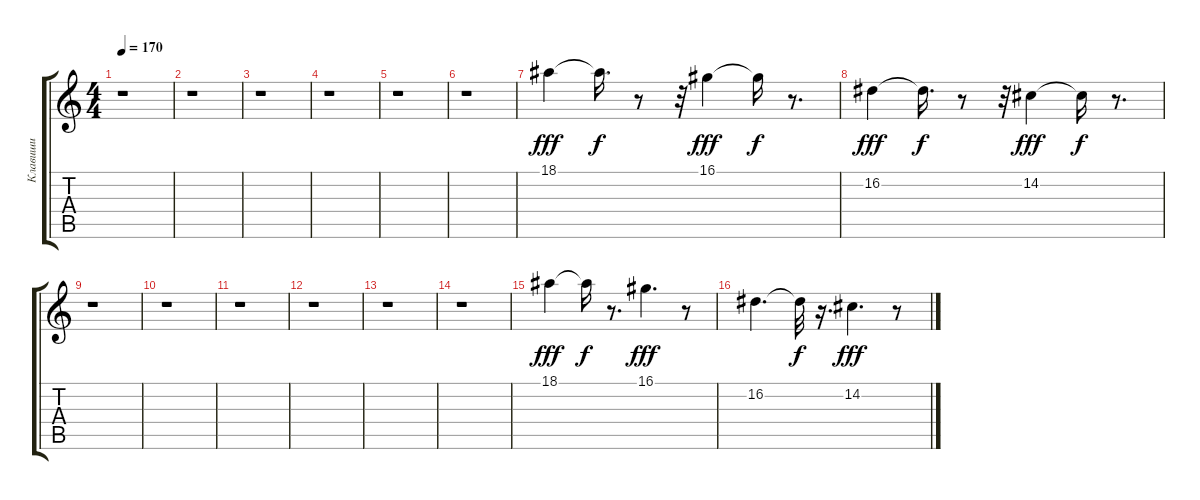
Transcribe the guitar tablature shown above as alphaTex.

\track ("Клавиши" "Клавиши") {instrument pad2warm}
\staff {score tabs}
\tuning (E4 B3 G3 D3 A2 E2) {hide}
\ts (4 4)
\tempo 170
\clef g2
\ks c
r.1{dy fff} |
r.1 |
r.1 |
r.1 |
r.1 |
r.1 |
18.1.4 18.1{t}.16{d dy f} r.8 r.32 16.1.4{dy fff} 16.1{t}.16{dy f} r.8{d} |
16.2.4{dy fff} 16.2{t}.16{d dy f} r.8 r.32 14.2.4{dy fff} 14.2{t}.16{dy f} r.8{d} |
r.1 |
r.1 |
r.1 |
r.1 |
r.1 |
r.1 |
18.1.4{dy fff} 18.1{t}.16{dy f} r.8{d} 16.1.4{d dy fff} r.8 |
16.2.4{d} 16.2{t}.32{dy f} r.16{d} 14.2.4{d dy fff} r.8
